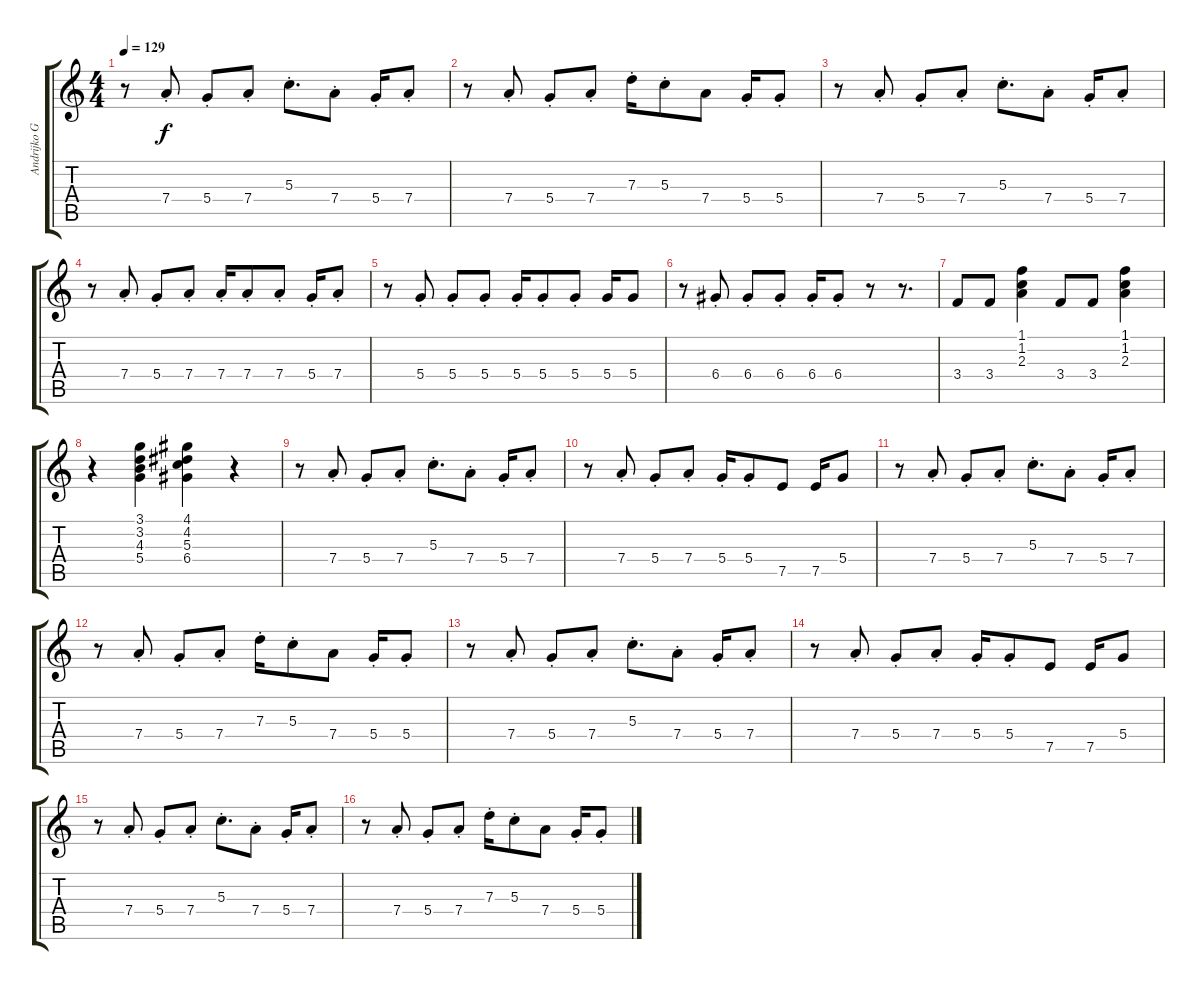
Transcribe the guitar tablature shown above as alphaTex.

\track ("Andrijko GIUTAR" "Andrijko G") {instrument overdrivenguitar}
\staff {score tabs}
\tuning (E4 B3 G3 D3 A2 E2) {hide}
\ts (4 4)
\tempo 129
\clef g2
\ks c
r.8{dy f} 7.4{st}.8 5.4{st}.8 7.4{st}.8 5.3{st}.8{d} 7.4{st}.8 5.4{st}.16 7.4{st}.8 |
r.8 7.4{st}.8 5.4{st}.8 7.4{st}.8 7.3{st}.16 5.3{st}.8 7.4.8 5.4{st}.16 5.4{st}.8 |
r.8 7.4{st}.8 5.4{st}.8 7.4{st}.8 5.3{st}.8{d} 7.4{st}.8 5.4{st}.16 7.4{st}.8 |
r.8 7.4{st}.8 5.4{st}.8 7.4{st}.8 7.4{st}.16 7.4{st}.8 7.4{st}.8 5.4{st}.16 7.4{st}.8 |
r.8 5.4{st}.8 5.4{st}.8 5.4{st}.8 5.4{st}.16 5.4{st}.8 5.4{st}.8 5.4.16 5.4.8 |
r.8 6.4{st}.8 6.4{st}.8 6.4{st}.8 6.4{st}.16 6.4{st}.8 r.8 r.8{d} |
3.4.8 3.4.8 (1.1 1.2 2.3).4 3.4.8 3.4.8 (1.1 1.2 2.3).4 |
r.4 (3.1 3.2 4.3 5.4).4 (4.1 4.2 5.3 6.4).4 r.4 |
r.8 7.4{st}.8 5.4{st}.8 7.4{st}.8 5.3{st}.8{d} 7.4{st}.8 5.4{st}.16 7.4{st}.8 |
r.8 7.4{st}.8 5.4{st}.8 7.4{st}.8 5.4{st}.16 5.4{st}.8 7.5.8 7.5.16 5.4.8 |
r.8 7.4{st}.8 5.4{st}.8 7.4{st}.8 5.3{st}.8{d} 7.4{st}.8 5.4{st}.16 7.4{st}.8 |
r.8 7.4{st}.8 5.4{st}.8 7.4{st}.8 7.3{st}.16 5.3{st}.8 7.4.8 5.4{st}.16 5.4{st}.8 |
r.8 7.4{st}.8 5.4{st}.8 7.4{st}.8 5.3{st}.8{d} 7.4{st}.8 5.4{st}.16 7.4{st}.8 |
r.8 7.4{st}.8 5.4{st}.8 7.4{st}.8 5.4{st}.16 5.4{st}.8 7.5.8 7.5.16 5.4.8 |
r.8 7.4{st}.8 5.4{st}.8 7.4{st}.8 5.3{st}.8{d} 7.4{st}.8 5.4{st}.16 7.4{st}.8 |
r.8 7.4{st}.8 5.4{st}.8 7.4{st}.8 7.3{st}.16 5.3{st}.8 7.4.8 5.4{st}.16 5.4{st}.8
